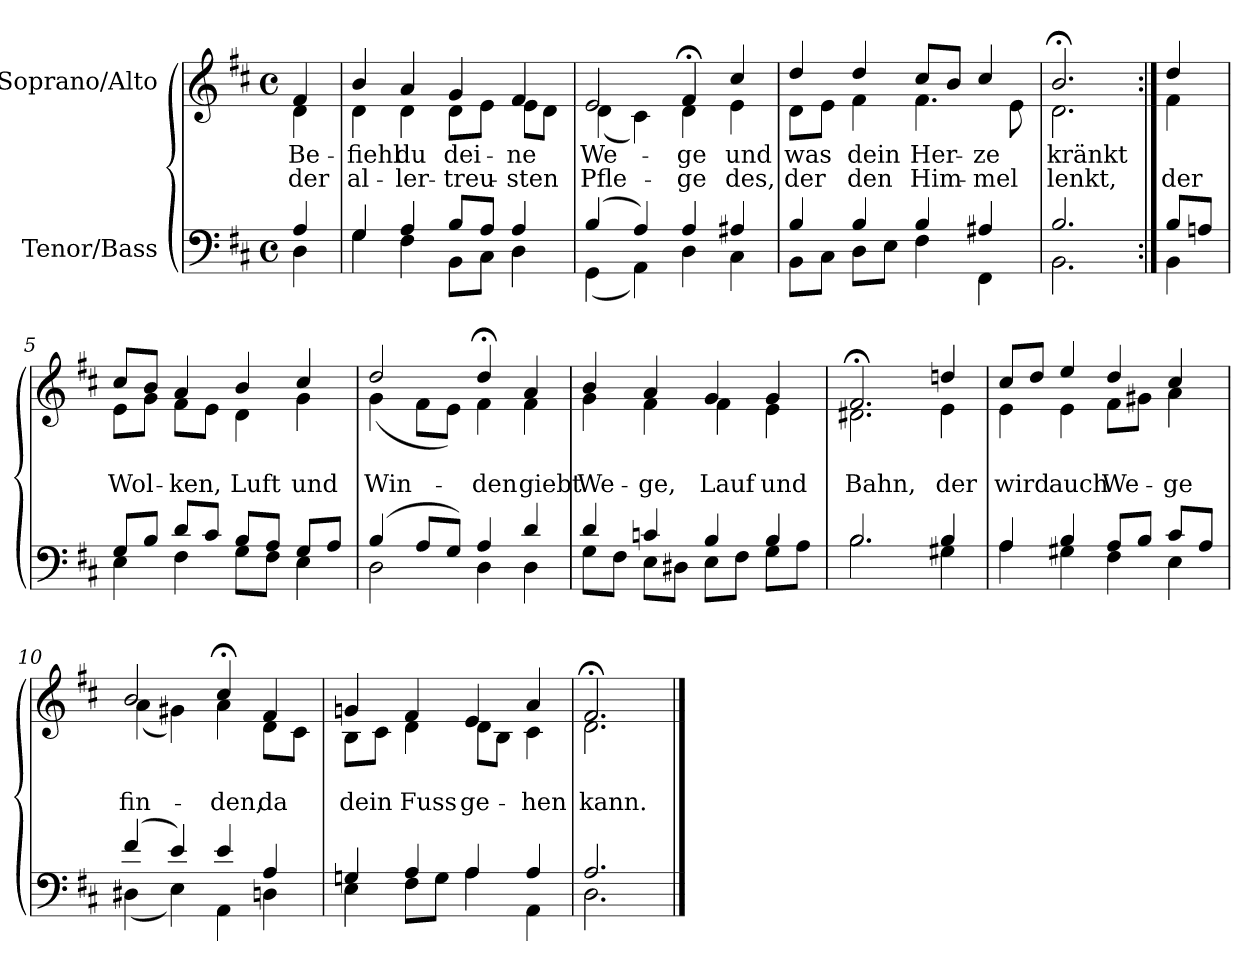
**kern	**kern	**text	**text
*part2	*part1	*part1	*part1
*staff2	*staff1	*staff1	*staff1
*I"Tenor/Bass	*I"Soprano/Alto	*	*
*clefF4	*clefG2	*	*
*k[f#c#]	*k[f#c#]	*	*
*M4/4	*M4/4	*	*
*met(c)	*met(c)	*	*
=	=	=	=
*^	*	*	*
!	!	!	!LO:LY:b	!LO:LY:b
*	*	*^	*	*
4A/	4D\	4f#/	4d\	Be-	der
=1	=1	=1	=1	=1	=1
!	!	!	!	!LO:LY:b	!LO:LY:b
4G/	4G\	4b/	4d\	-fiehl	al-
!	!	!	!	!LO:LY:b	!LO:LY:b
4A/	4F#\	4a/	4d\	du	-ler-
!	!	!	!	!LO:LY:b	!LO:LY:b
8B/L	8BB\L	4g/	8d\L	dei-	-treu-
8A/J	8C#\J	.	8e\J	.	.
!	!	!	!	!LO:LY:b	!LO:LY:b
4A/	4D\	4f#/	8e\L	-ne	-sten
.	.	.	8d\J	.	.
=2	=2	=2	=2	=2	=2
!	!	!	!	!LO:LY:b	!LO:LY:b
(4B/	(4GG\	2e/	(4d\	We-	Pfle-
4A/)	4AA\)	.	4c#\)	.	.
!	!	!	!	!LO:LY:b	!LO:LY:b
4A/	4D\	4f#;</	4d\	-ge	-ge
!	!	!	!	!LO:LY:b	!LO:LY:b
4A#X/	4C#\	4cc#/	4e\	und	des,
=3	=3	=3	=3	=3	=3
!	!	!	!	!LO:LY:b	!LO:LY:b
4B/	8BB\L	4dd/	8d\L	was	der
.	8C#\J	.	8e\J	.	.
!	!	!	!	!LO:LY:b	!LO:LY:b
4B/	8D\L	4dd/	4f#\	dein	den
.	8E\J	.	.	.	.
!	!	!	!	!LO:LY:b	!LO:LY:b
4B/	4F#\	8cc#/L	4.f#\	Her-	Him-
.	.	8b/J	.	.	.
!	!	!	!	!LO:LY:b	!LO:LY:b
4A#X/	4FF#\	4cc#/	.	-ze	-mel
.	.	.	8e\	.	.
=4	=4	=4	=4	=4	=4
!	!	!	!	!LO:LY:b	!LO:LY:b
2.B/	2.BB\	2.b;</	2.d\	kränkt	lenkt,
!!LO:LB:g=z	!!
=4X1:|!	=4X1:|!	=4X1:|!	=4X1:|!	=4X1:|!	=4X1:|!
!	!	!	!	!	!LO:LY:b
8B/L	4BB\	4dd/	4f#\	.	der
8An/J	.	.	.	.	.
=5	=5	=5	=5	=5	=5
!	!	!	!	!	!LO:LY:b
8G/L	4E\	8cc#/L	8e\L	.	Wol-
8B/J	.	8b/J	8g\J	.	.
!	!	!	!	!	!LO:LY:b
8d/L	4F#\	4a/	8f#\L	.	-ken,
8c#/J	.	.	8e\J	.	.
!	!	!	!	!	!LO:LY:b
8B/L	8G\L	4b/	4d\	.	Luft
8A/J	8F#\J	.	.	.	.
!	!	!	!	!	!LO:LY:b
8G/L	4E\	4cc#/	4g\	.	und
8A/J	.	.	.	.	.
=6	=6	=6	=6	=6	=6
!	!	!	!	!	!LO:LY:b
(4B/	2D\	2dd/	(4g\	.	Win-
8A/L	.	.	8f#\L	.	.
8G/J)	.	.	8e\J)	.	.
!	!	!	!	!	!LO:LY:b
4A/	4D\	4dd;</	4f#\	.	-den
!	!	!	!	!	!LO:LY:b
4d/	4D\	4a/	4f#\	.	giebt
=7	=7	=7	=7	=7	=7
!	!	!	!	!	!LO:LY:b
4d/	8G\L	4b/	4g\	.	We-
.	8F#\J	.	.	.	.
!	!	!	!	!	!LO:LY:b
4cn/	8E\L	4a/	4f#\	.	-ge,
.	8D#X\J	.	.	.	.
!	!	!	!	!	!LO:LY:b
4B/	8E\L	4g/	4f#\	.	Lauf
.	8F#\J	.	.	.	.
!	!	!	!	!	!LO:LY:b
4B/	8G\L	4g/	4e\	.	und
.	8A\J	.	.	.	.
=8	=8	=8	=8	=8	=8
!	!	!	!	!	!LO:LY:b
2.B/	2.B\	2.f#;</	2.d#X\	.	Bahn,
!	!	!	!	!	!LO:LY:b
4B/	4G#X\	4ddn/	4e\	.	der
!!LO:LB:g=z	!!
=9	=9	=9	=9	=9	=9
!	!	!	!	!	!LO:LY:b
4A/	4A\	8cc#/L	4e\	.	wird
.	.	8dd/J	.	.	.
!	!	!	!	!	!LO:LY:b
4B/	4G#X\	4ee/	4e\	.	auch
!	!	!	!	!	!LO:LY:b
8A/L	4F#\	4dd/	8f#\L	.	We-
8B/J	.	.	8g#X\J	.	.
!	!	!	!	!	!LO:LY:b
8c#/L	4E\	4cc#/	4a\	.	-ge
8A/J	.	.	.	.	.
=10	=10	=10	=10	=10	=10
!	!	!	!	!	!LO:LY:b
(4f#/	(4D#X\	2b/	(4a\	.	fin-
4e/)	4E\)	.	4g#X\)	.	.
!	!	!	!	!	!LO:LY:b
4e/	4AA\	4cc#;</	4a\	.	-den,
!	!	!	!	!	!LO:LY:b
4A/	4Dn\	4f#/	8d\L	.	da
.	.	.	8c#\J	.	.
=11	=11	=11	=11	=11	=11
!	!	!	!	!	!LO:LY:b
4Gn/	4E\	4gn/	8B\L	.	dein
.	.	.	8c#\J	.	.
!	!	!	!	!	!LO:LY:b
4A/	8F#\L	4f#/	4d\	.	Fuss
.	8G\J	.	.	.	.
!	!	!	!	!	!LO:LY:b
4A/	4A\	4e/	8d\L	.	ge-
.	.	.	8B\J	.	.
!	!	!	!	!	!LO:LY:b
4A/	4AA\	4a/	4c#\	.	-hen
=12	=12	=12	=12	=12	=12
!	!	!	!	!	!LO:LY:b
2.A/	2.D\	2.f#;</	2.d\	.	kann.
*v	*v	*	*	*	*
*	*v	*v	*	*
==	==	==	==
*-	*-	*-	*-
